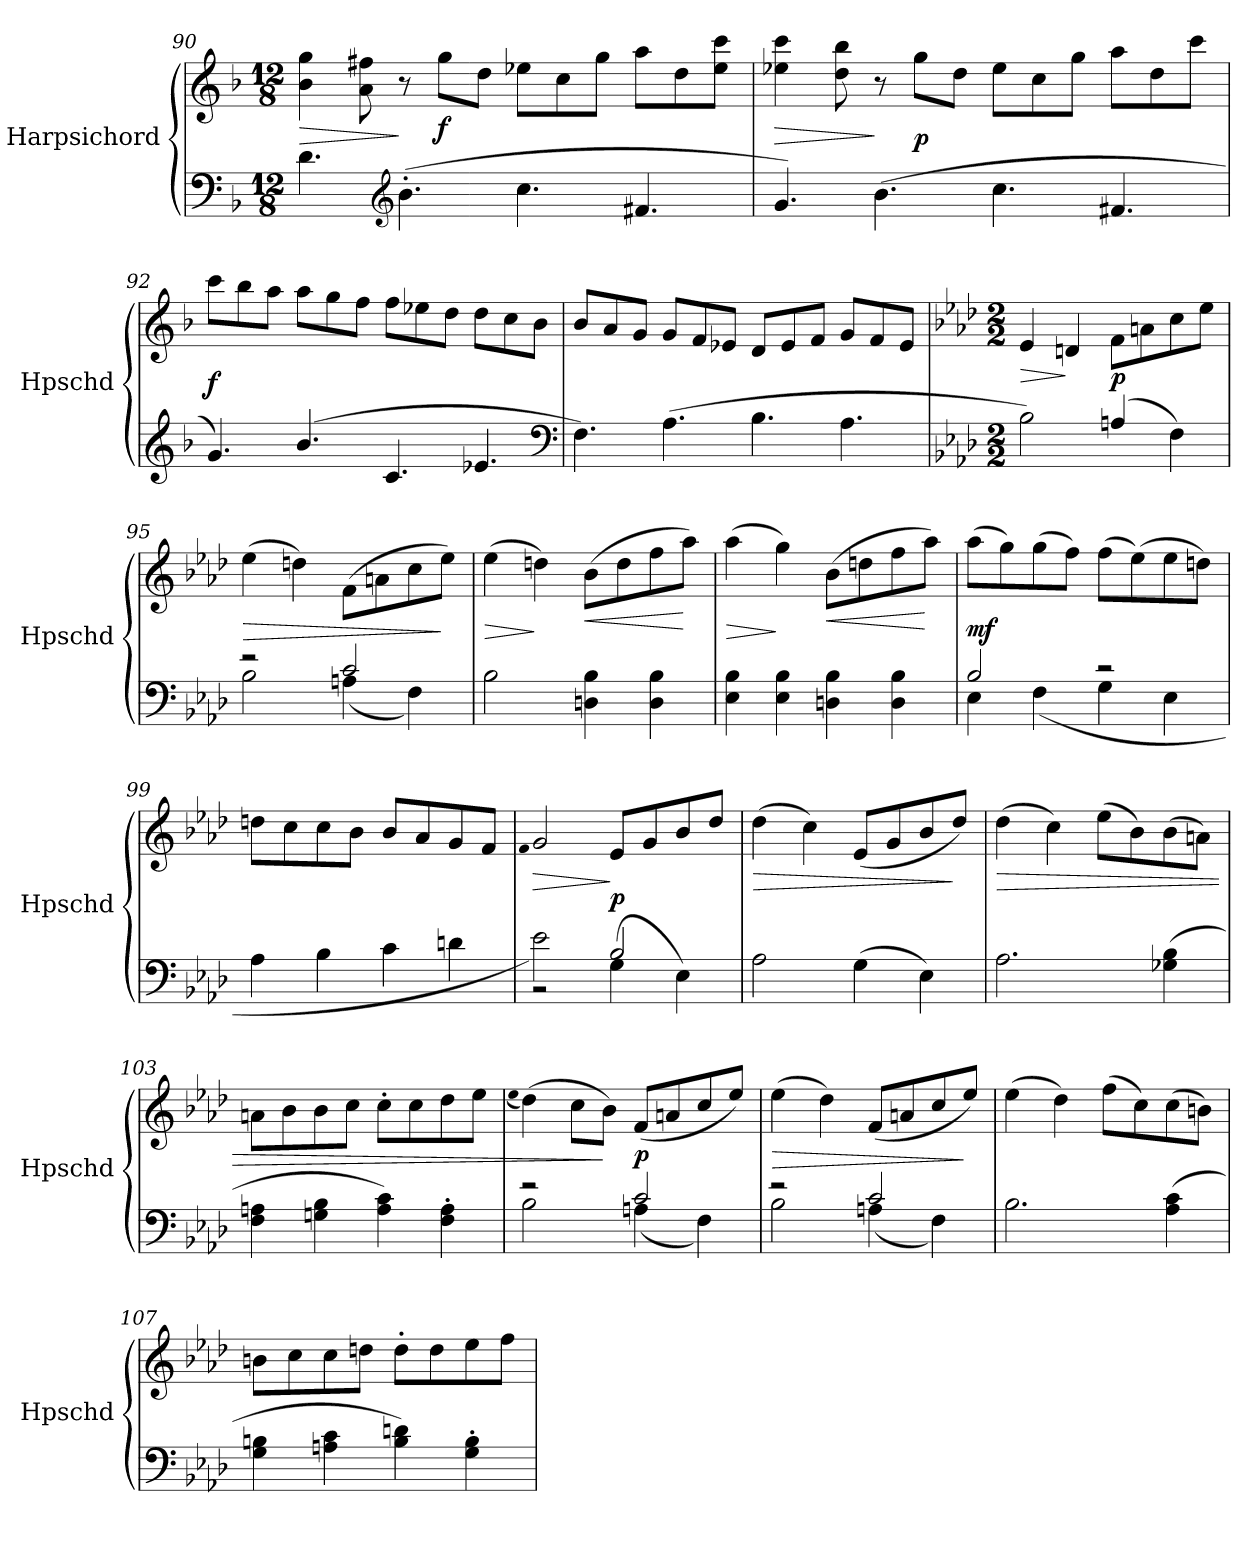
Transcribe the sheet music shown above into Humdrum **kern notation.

**kern	**kern	**dynam
*part1	*part1	*part1
*staff2	*staff1	*staff1/2
*I"Harpsichord	*	*
*I'Hpschd	*	*
*clefF4	*clefG2	*
*k[b-]	*k[b-]	*
*M12/8	*M12/8	*
=90	=90	=90
!	!	!LO:HP:b
4.d\	4b-\ 4gg\	>
.	8a\ 8ff#X\	.
*clefG2	*	*
(4.b-'\	8r	]
.	8gg\L	f
.	8dd\J	.
4.cc\	8ee-X\L	.
.	8cc\	.
.	8gg\J	.
4.f#X/	8aa\L	.
.	8dd\	.
.	8ee-\ 8ccc\J	.
=91	=91	=91
!	!	!LO:HP:b
4.g/)	4ee-X\ 4ccc\	>
.	8dd\ 8bb-\	.
(4.b-\	8r	]
.	8gg\L	p
.	8dd\J	.
4.cc\	8ee-\L	.
.	8cc\	.
.	8gg\J	.
4.f#X/	8aa\L	.
.	8dd\	.
.	8ccc\J	.
=92	=92	=92
4.g/)	8ccc\L	f
.	8bb-\	.
.	8aa\J	.
(4.b-/	8aa\L	.
.	8gg\	.
.	8ff\J	.
4.c/	8ff\L	.
.	8ee-X\	.
.	8dd\J	.
4.e-X/	8dd\L	.
.	8cc\	.
.	8b-\J	.
*clefF4	*	*
=93	=93	=93
4.F\)	8b-/L	.
.	8a/	.
.	8g/J	.
(4.A\	8g/L	.
.	8f/	.
.	8e-X/J	.
4.B-\	8d/L	.
.	8e-/	.
.	8f/J	.
4.A\	8g/L	.
.	8f/	.
.	8e-/J	.
=94	=94	=94
*k[b-e-a-d-]	*k[b-e-a-d-]	*
*M2/2	*M2/2	*
*	*MM216	*
!	!	!LO:HP:b
2B-\)	4e-/	>
.	4dn/	]
(4An/	8f\L	p
.	8an\	.
4F\)	8cc\	.
.	8ee-\J	.
=95	=95	=95
*^	*	*
!	!	!	!LO:HP:b
2r	2B-\	(4ee-\	>
.	.	4ddn\)	.
2c/	(4An\	(8f\L	.
.	.	8an\	.
.	4F\)	8cc\	.
.	.	8ee-\J)	]
*v	*v	*	*
=96	=96	=96
!	!	!LO:HP:b
2B-\	(4ee-\	>
.	4ddn\)	]
!	!	!LO:HP:b
4Dn\ 4B-\	(8b-\L	<
.	8dd\	.
4D\ 4B-\	8ff\	.
.	8aa-\J)	[
=97	=97	=97
!	!	!LO:HP:b
4E-\ 4B-\	(4aa-\	>
4E-\ 4B-\	4gg\)	]
!	!	!LO:HP:b
4Dn\ 4B-\	(8b-\L	<
.	8ddn\	.
4D\ 4B-\	8ff\	.
.	8aa-\J)	[
=98	=98	=98
*^	*	*
2B-/	4E-\	(8aa-\L	mf
.	.	8gg\)	.
.	(4F\	(8gg\	.
.	.	8ff\J)	.
2r	4G\	(8ff\L	.
.	.	(8ee-\)	.
.	4E-\	8ee-\	.
.	.	8ddn\J)	.
*v	*v	*	*
=99	=99	=99
4A-\	8ddn\L	.
.	8cc\	.
4B-\	8cc\	.
.	8b-\J	.
4c\	8b-/L	.
.	8a-/	.
4dn\	8g/	.
.	8f/J	.
=100	=100	=100
.	qf	.
*^	*	*
!	!	!	!LO:HP:b
2e-\)	2r	2g/	>
(4G\	2B-/	8e-/L	] p
.	.	8g/	.
4E-\)	.	8b-/	.
.	.	8dd-/J	.
*v	*v	*	*
=101	=101	=101
!	!	!LO:HP:b
2A-\	(4dd-\	>
.	4cc\)	.
(4G\	(8e-/L	.
.	8g/	.
4E-\)	8b-/	.
.	8dd-/J)	]
=102	=102	=102
!	!	!LO:HP:b
2.A-\	(4dd-\	>
.	4cc\)	.
.	(8ee-\L	.
.	8b-\)	.
(4G-X\ 4B-\	(8b-\	.
.	8an\J)	.
=103	=103	=103
4F\ 4An\	8an\L	.
.	8b-\	.
4Gn\ 4B-\	8b-\	.
.	8cc\J	.
4A\ 4c\)	8cc'\L	.
.	8cc\	.
4F'\ 4A'\	8dd-\	.
.	8ee-\J	.
=104	=104	=104
.	(qee-	.
*^	*	*
2r	2B-\	(4dd-\)	.
.	.	8cc\L	.
.	.	8b-\J)	]
2c/	(4An\	(8f/L	p
.	.	8an/	.
.	4F\)	8cc/	.
.	.	8ee-/J)	.
=105	=105	=105	=105
!	!	!	!LO:HP:b
2r	2B-\	(4ee-\	>
.	.	4dd-\)	.
2c/	(4An\	(8f/L	.
.	.	8an/	.
.	4F\)	8cc/	.
.	.	8ee-/J)	]
*v	*v	*	*
=106	=106	=106
2.B-\	(4ee-\	.
.	4dd-\)	.
.	(8ff\L	.
.	8cc\)	.
(4A-\ 4c\	(8cc\	.
.	8bn\J)	.
=107	=107	=107
4G\ 4Bn\	8bn\L	.
.	8cc\	.
4An\ 4c\	8cc\	.
.	8ddn\J	.
4B\ 4dn\)	8dd'\L	.
.	8dd\	.
4G'\ 4B'\	8ee-\	.
.	8ff\J	.
=	=	=
*-	*-	*-
